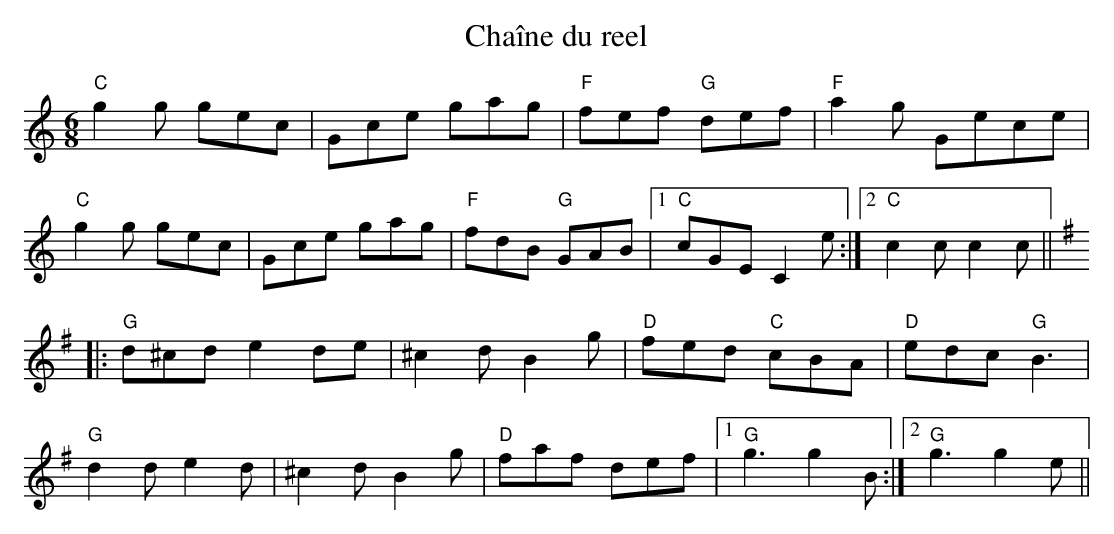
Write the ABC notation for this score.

X:1
T:Chaîne du reel
M:6/8
L:1/8
K:C
"C"g2g gec|Gce gag|"F"fef "G"def|"F"a2g “G”ece|
"C"g2g gec|Gce gag|"F"fdB "G"GAB|1 "C"cGE C2e:|2"C"c2c c2c||
K:G
|:"G"d^cd e2de|^c2d B2g|"D"fed "C"cBA|"D"edc "G"B3|
"G"d2d e2d|^c2d B2g|"D"faf def|1 "G"g3 g2B:|2 "G"g3 g2e||
